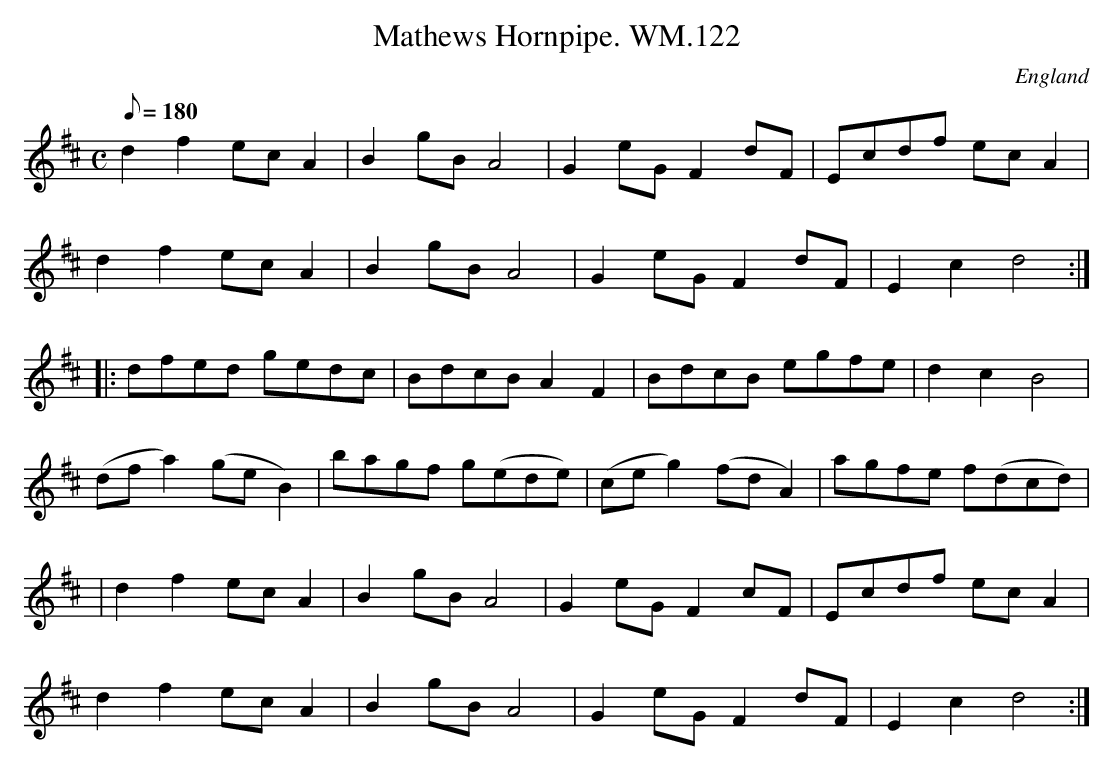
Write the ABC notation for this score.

X:1
T:Mathews Hornpipe. WM.122
M:C
L:1/8
Q:180
O:England
W:
K:D
d2f2ecA2|B2gBA4|G2eGF2dF|Ecdf ecA2|!
d2f2ecA2|B2gBA4|G2eGF2dF|E2c2d4:|!
|:dfed gedc|BdcBA2F2|BdcB egfe|d2c2B4|!
(df a2)(geB2)|bagf g(ede)|(ceg2)(fdA2)|agfe f(dcd)|!
|d2f2ecA2|B2gBA4|G2eGF2cF|Ecdf ecA2|!
d2f2ecA2|B2gBA4|G2eGF2dF|E2c2d4:|]
